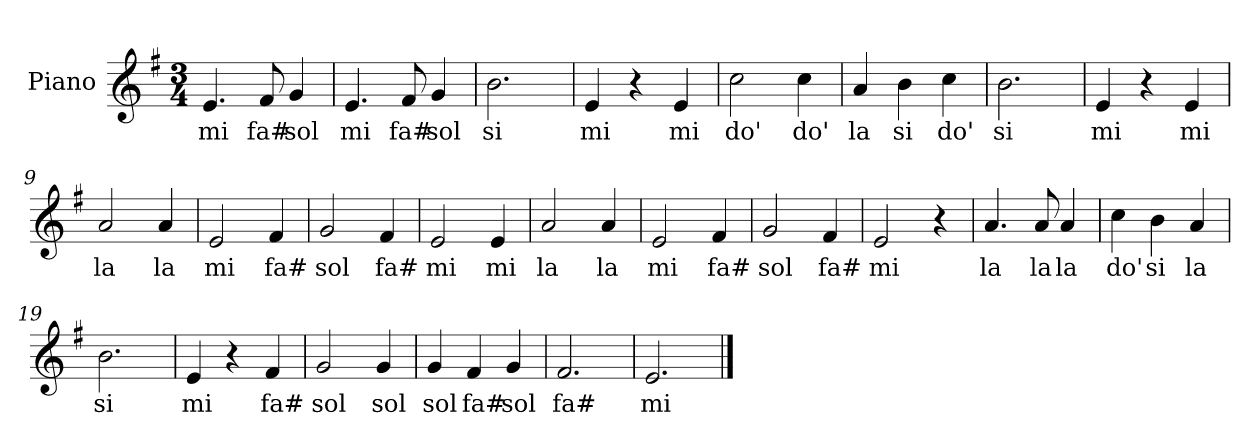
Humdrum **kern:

**kern	**text
*part1	*part1
*staff1	*staff1
*I"Piano	*
*I'Pno.	*
*clefG2	*
*k[f#]	*
*M3/4	*
=1	=1
!	!LO:LY:b
4.e/	mi
!	!LO:LY:b
8f#/	fa#
!	!LO:LY:b
4g/	sol
=2	=2
!	!LO:LY:b
4.e/	mi
!	!LO:LY:b
8f#/	fa#
!	!LO:LY:b
4g/	sol
=3	=3
!	!LO:LY:b
2.b\	si
=4	=4
!	!LO:LY:b
4e/	mi
4r	.
!	!LO:LY:b
4e/	mi
=5	=5
!	!LO:LY:b
2cc\	do'
!	!LO:LY:b
4cc\	do'
=6	=6
!	!LO:LY:b
4a/	la
!	!LO:LY:b
4b\	si
!	!LO:LY:b
4cc\	do'
=7	=7
!	!LO:LY:b
2.b\	si
=8	=8
!	!LO:LY:b
4e/	mi
4r	.
!	!LO:LY:b
4e/	mi
!!LO:LB:g=z
=9	=9
!	!LO:LY:b
2a/	la
!	!LO:LY:b
4a/	la
=10	=10
!	!LO:LY:b
2e/	mi
!	!LO:LY:b
4f#/	fa#
=11	=11
!	!LO:LY:b
2g/	sol
!	!LO:LY:b
4f#/	fa#
=12	=12
!	!LO:LY:b
2e/	mi
!	!LO:LY:b
4e/	mi
=13	=13
!	!LO:LY:b
2a/	la
!	!LO:LY:b
4a/	la
=14	=14
!	!LO:LY:b
2e/	mi
!	!LO:LY:b
4f#/	fa#
=15	=15
!	!LO:LY:b
2g/	sol
!	!LO:LY:b
4f#/	fa#
=16	=16
!	!LO:LY:b
2e/	mi
4r	.
!!LO:LB:g=z
=17	=17
!	!LO:LY:b
4.a/	la
!	!LO:LY:b
8a/	la
!	!LO:LY:b
4a/	la
=18	=18
!	!LO:LY:b
4cc\	do'
!	!LO:LY:b
4b\	si
!	!LO:LY:b
4a/	la
=19	=19
!	!LO:LY:b
2.b\	si
=20	=20
!	!LO:LY:b
4e/	mi
4r	.
!	!LO:LY:b
4f#/	fa#
=21	=21
!	!LO:LY:b
2g/	sol
!	!LO:LY:b
4g/	sol
=22	=22
!	!LO:LY:b
4g/	sol
!	!LO:LY:b
4f#/	fa#
!	!LO:LY:b
4g/	sol
=23	=23
!	!LO:LY:b
2.f#/	fa#
=24	=24
!	!LO:LY:b
2.e/	mi
==	==
*-	*-
